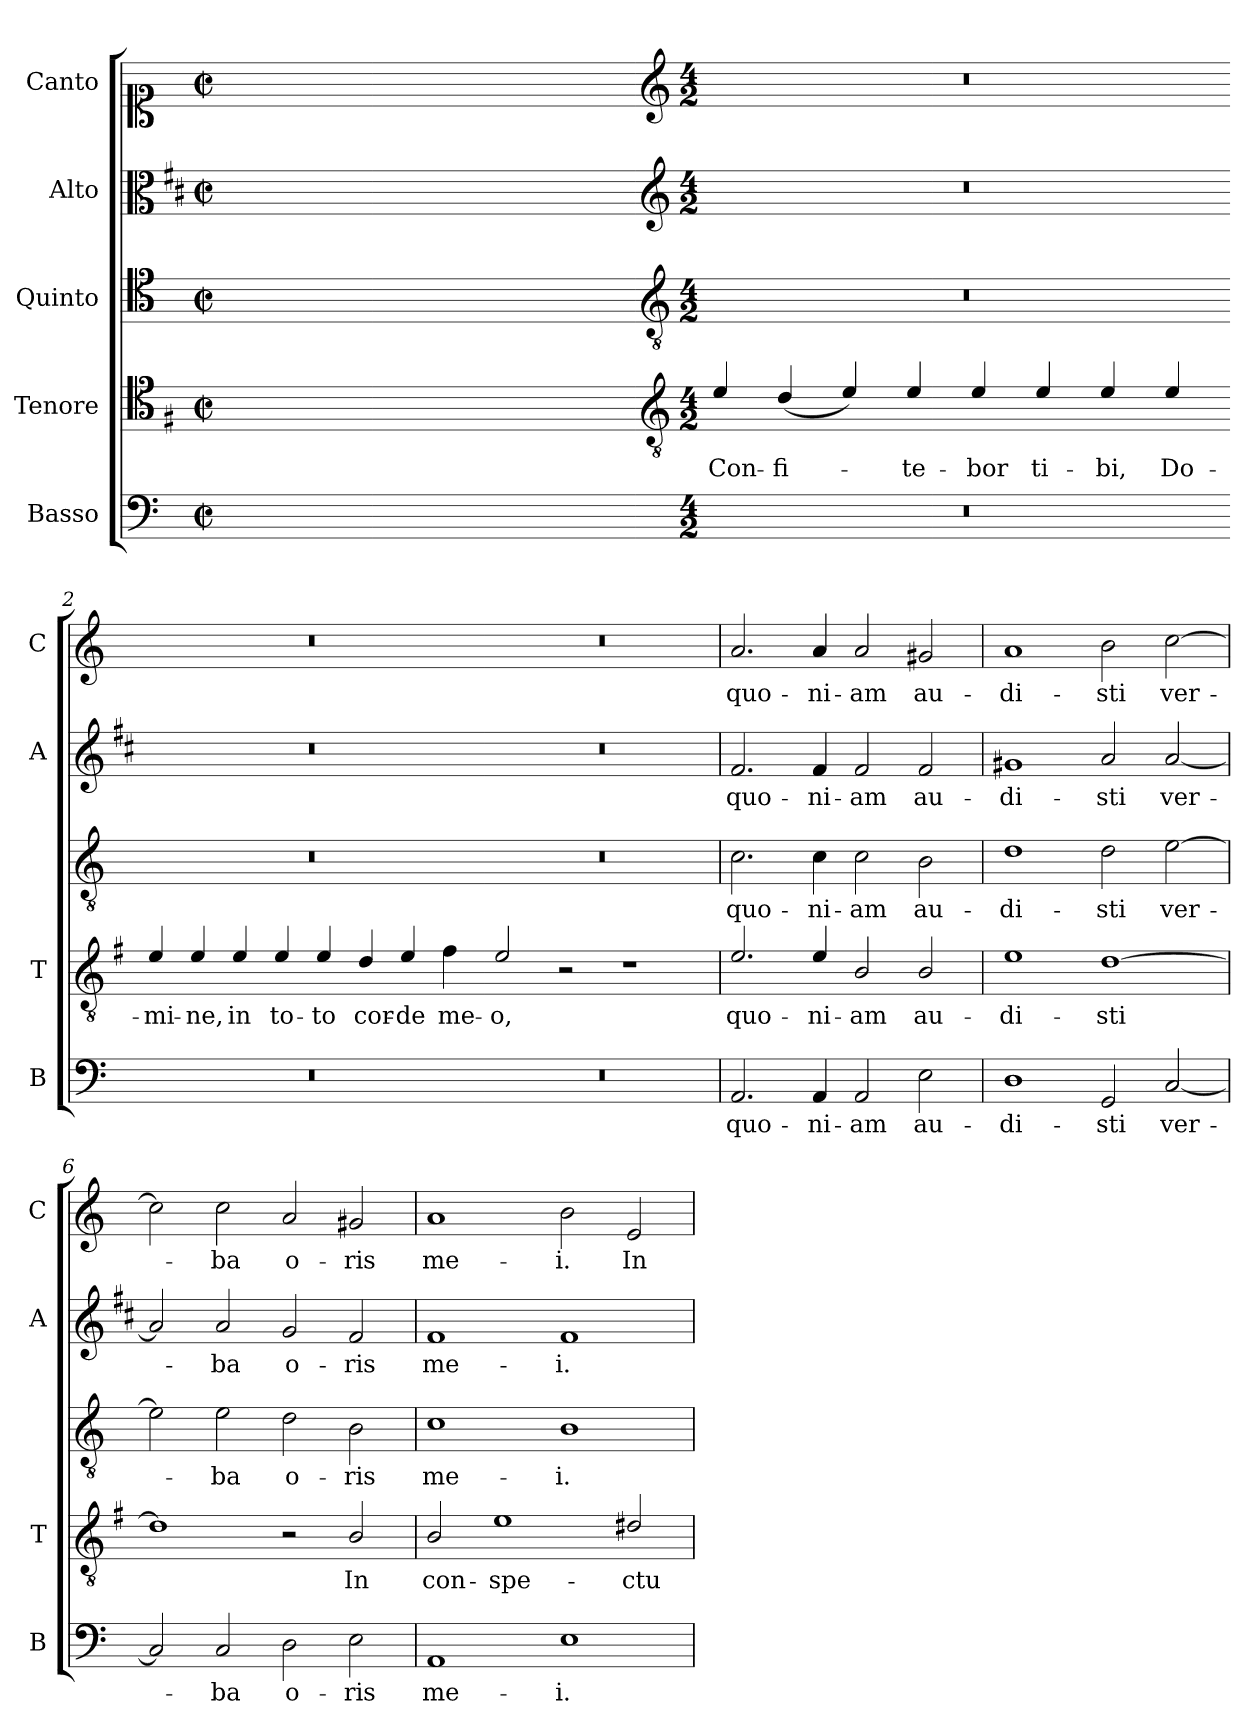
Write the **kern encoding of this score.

**kern	**text	**kern	**text	**kern	**text	**kern	**text	**kern	**text
*part5	*part5	*part4	*part4	*part3	*part3	*part2	*part2	*part1	*part1
*staff5	*staff5	*staff4	*staff4	*staff3	*staff3	*staff2	*staff2	*staff1	*staff1
*I"Basso	*	*I"Tenore	*	*I"Quinto	*	*I"Alto	*	*I"Canto	*
*I'B	*	*I'T	*	*	*	*I'A	*	*I'C	*
*clefF4	*	*clefC4	*	*clefC4	*	*clefC3	*	*clefC1	*
*	*	*ITrd4c7	*	*	*	*ITrd1c2	*	*	*
*k[]	*	*k[]	*	*k[]	*	*k[]	*	*k[]	*
*C:	*	*C:	*	*C:	*	*C:	*	*C:	*
*M2/2	*	*M2/2	*	*M2/2	*	*M2/2	*	*M2/2	*
*met(c|)	*	*met(c|)	*	*met(c|)	*	*met(c|)	*	*met(c|)	*
=	=	=	=	=	=	=	=	=	=
1ryy	.	1ryy	.	1ryy	.	1ryy	.	1ryy	.
=1X-	=1X-	=1X-	=1X-	=1X-	=1X-	=1X-	=1X-	=1X-	=1X-
4ryy	.	4ryy	.	4ryy	.	4ryy	.	4ryy	.
4ryy	.	4ryy	.	4ryy	.	4ryy	.	4ryy	.
4ryy	.	4ryy	.	4ryy	.	4ryy	.	4ryy	.
4ryy	.	4ryy	.	4ryy	.	4ryy	.	4ryy	.
=1-	=1-	=1-	=1-	=1-	=1-	=1-	=1-	=1-	=1-
*	*	*clefGv2	*	*clefGv2	*	*clefG2	*	*clefG2	*
*M4/2	*	*M4/2	*	*M4/2	*	*M4/2	*	*M4/2	*
!	!	!	!LO:LY:b	!	!	!	!	!	!
0r	.	4A/	Con-	0r	.	0r	.	0r	.
!	!	!	!LO:LY:b	!	!	!	!	!	!
.	.	(<4G/	-fi-	.	.	.	.	.	.
.	.	4A/)	.	.	.	.	.	.	.
!	!	!	!LO:LY:b	!	!	!	!	!	!
.	.	4A/	-te-	.	.	.	.	.	.
!	!	!	!LO:LY:b	!	!	!	!	!	!
.	.	4A/	-bor	.	.	.	.	.	.
!	!	!	!LO:LY:b	!	!	!	!	!	!
.	.	4A/	ti-	.	.	.	.	.	.
!	!	!	!LO:LY:b	!	!	!	!	!	!
.	.	4A/	-bi,	.	.	.	.	.	.
!	!	!	!LO:LY:b	!	!	!	!	!	!
.	.	4A/	Do-	.	.	.	.	.	.
=2-	=2-	=2-	=2-	=2-	=2-	=2-	=2-	=2-	=2-
!	!	!	!LO:LY:b	!	!	!	!	!	!
0r	.	4A/	-mi-	0r	.	0r	.	0r	.
!	!	!	!LO:LY:b	!	!	!	!	!	!
.	.	4A/	-ne,	.	.	.	.	.	.
!	!	!	!LO:LY:b	!	!	!	!	!	!
.	.	4A/	in	.	.	.	.	.	.
!	!	!	!LO:LY:b	!	!	!	!	!	!
.	.	4A/	to-	.	.	.	.	.	.
!	!	!	!LO:LY:b	!	!	!	!	!	!
.	.	4A/	-to	.	.	.	.	.	.
!	!	!	!LO:LY:b	!	!	!	!	!	!
.	.	4G/	cor-	.	.	.	.	.	.
!	!	!	!LO:LY:b	!	!	!	!	!	!
.	.	4A/	-de	.	.	.	.	.	.
!	!	!	!LO:LY:b	!	!	!	!	!	!
.	.	4B\	me-	.	.	.	.	.	.
=3-	=3-	=3-	=3-	=3-	=3-	=3-	=3-	=3-	=3-
!	!	!	!LO:LY:b	!	!	!	!	!	!
0r	.	2A/	-o,	0r	.	0r	.	0r	.
.	.	2r	.	.	.	.	.	.	.
.	.	1r	.	.	.	.	.	.	.
=4	=4	=4	=4	=4	=4	=4	=4	=4	=4
!	!LO:LY:b	!	!LO:LY:b	!	!LO:LY:b	!	!LO:LY:b	!	!LO:LY:b
2.AA/	quo-	2.A/	quo-	2.c\	quo-	2.e/	quo-	2.a/	quo-
!	!LO:LY:b	!	!LO:LY:b	!	!LO:LY:b	!	!LO:LY:b	!	!LO:LY:b
4AA/	-ni-	4A/	-ni-	4c\	-ni-	4e/	-ni-	4a/	-ni-
!	!LO:LY:b	!	!LO:LY:b	!	!LO:LY:b	!	!LO:LY:b	!	!LO:LY:b
2AA/	-am	2E/	-am	2c\	-am	2e/	-am	2a/	-am
!	!LO:LY:b	!	!LO:LY:b	!	!LO:LY:b	!	!LO:LY:b	!	!LO:LY:b
2E\	au-	2E/	au-	2B\	au-	2e/	au-	2g#X/	au-
=5	=5	=5	=5	=5	=5	=5	=5	=5	=5
!	!LO:LY:b	!	!LO:LY:b	!	!LO:LY:b	!	!LO:LY:b	!	!LO:LY:b
1D	-di-	1A	-di-	1d	-di-	1f#X	-di-	1a	-di-
!	!LO:LY:b	!	!LO:LY:b	!	!LO:LY:b	!	!LO:LY:b	!	!LO:LY:b
2GG/	-sti	[1G	-sti	2d\	-sti	2g/	-sti	2b\	-sti
!	!LO:LY:b	!	!	!	!LO:LY:b	!	!LO:LY:b	!	!LO:LY:b
[2C/	ver-	.	.	[2e\	ver-	[2g/	ver-	[2cc\	ver-
!!LO:LB:g=z
=6	=6	=6	=6	=6	=6	=6	=6	=6	=6
2C/]	.	1G]	.	2e\]	.	2g/]	.	2cc\]	.
!	!LO:LY:b	!	!	!	!LO:LY:b	!	!LO:LY:b	!	!LO:LY:b
2C/	-ba	.	.	2e\	-ba	2g/	-ba	2cc\	-ba
!	!LO:LY:b	!	!	!	!LO:LY:b	!	!LO:LY:b	!	!LO:LY:b
2D\	o-	2r	.	2d\	o-	2f/	o-	2a/	o-
!	!LO:LY:b	!	!LO:LY:b	!	!LO:LY:b	!	!LO:LY:b	!	!LO:LY:b
2E\	-ris	2E/	In	2B\	-ris	2e/	-ris	2g#X/	-ris
=7	=7	=7	=7	=7	=7	=7	=7	=7	=7
!	!LO:LY:b	!	!LO:LY:b	!	!LO:LY:b	!	!LO:LY:b	!	!LO:LY:b
1AA	me-	2E/	con-	1c	me-	1e	me-	1a	me-
!	!	!	!LO:LY:b	!	!	!	!	!	!
.	.	1A	-spe-	.	.	.	.	.	.
!	!LO:LY:b	!	!	!	!LO:LY:b	!	!LO:LY:b	!	!LO:LY:b
1E	-i.	.	.	1B	-i.	1e	-i.	2b\	-i.
!	!	!	!LO:LY:b	!	!	!	!	!	!LO:LY:b
.	.	2G#X/	-ctu	.	.	.	.	2e/	In
=	=	=	=	=	=	=	=	=	=
*-	*-	*-	*-	*-	*-	*-	*-	*-	*-
